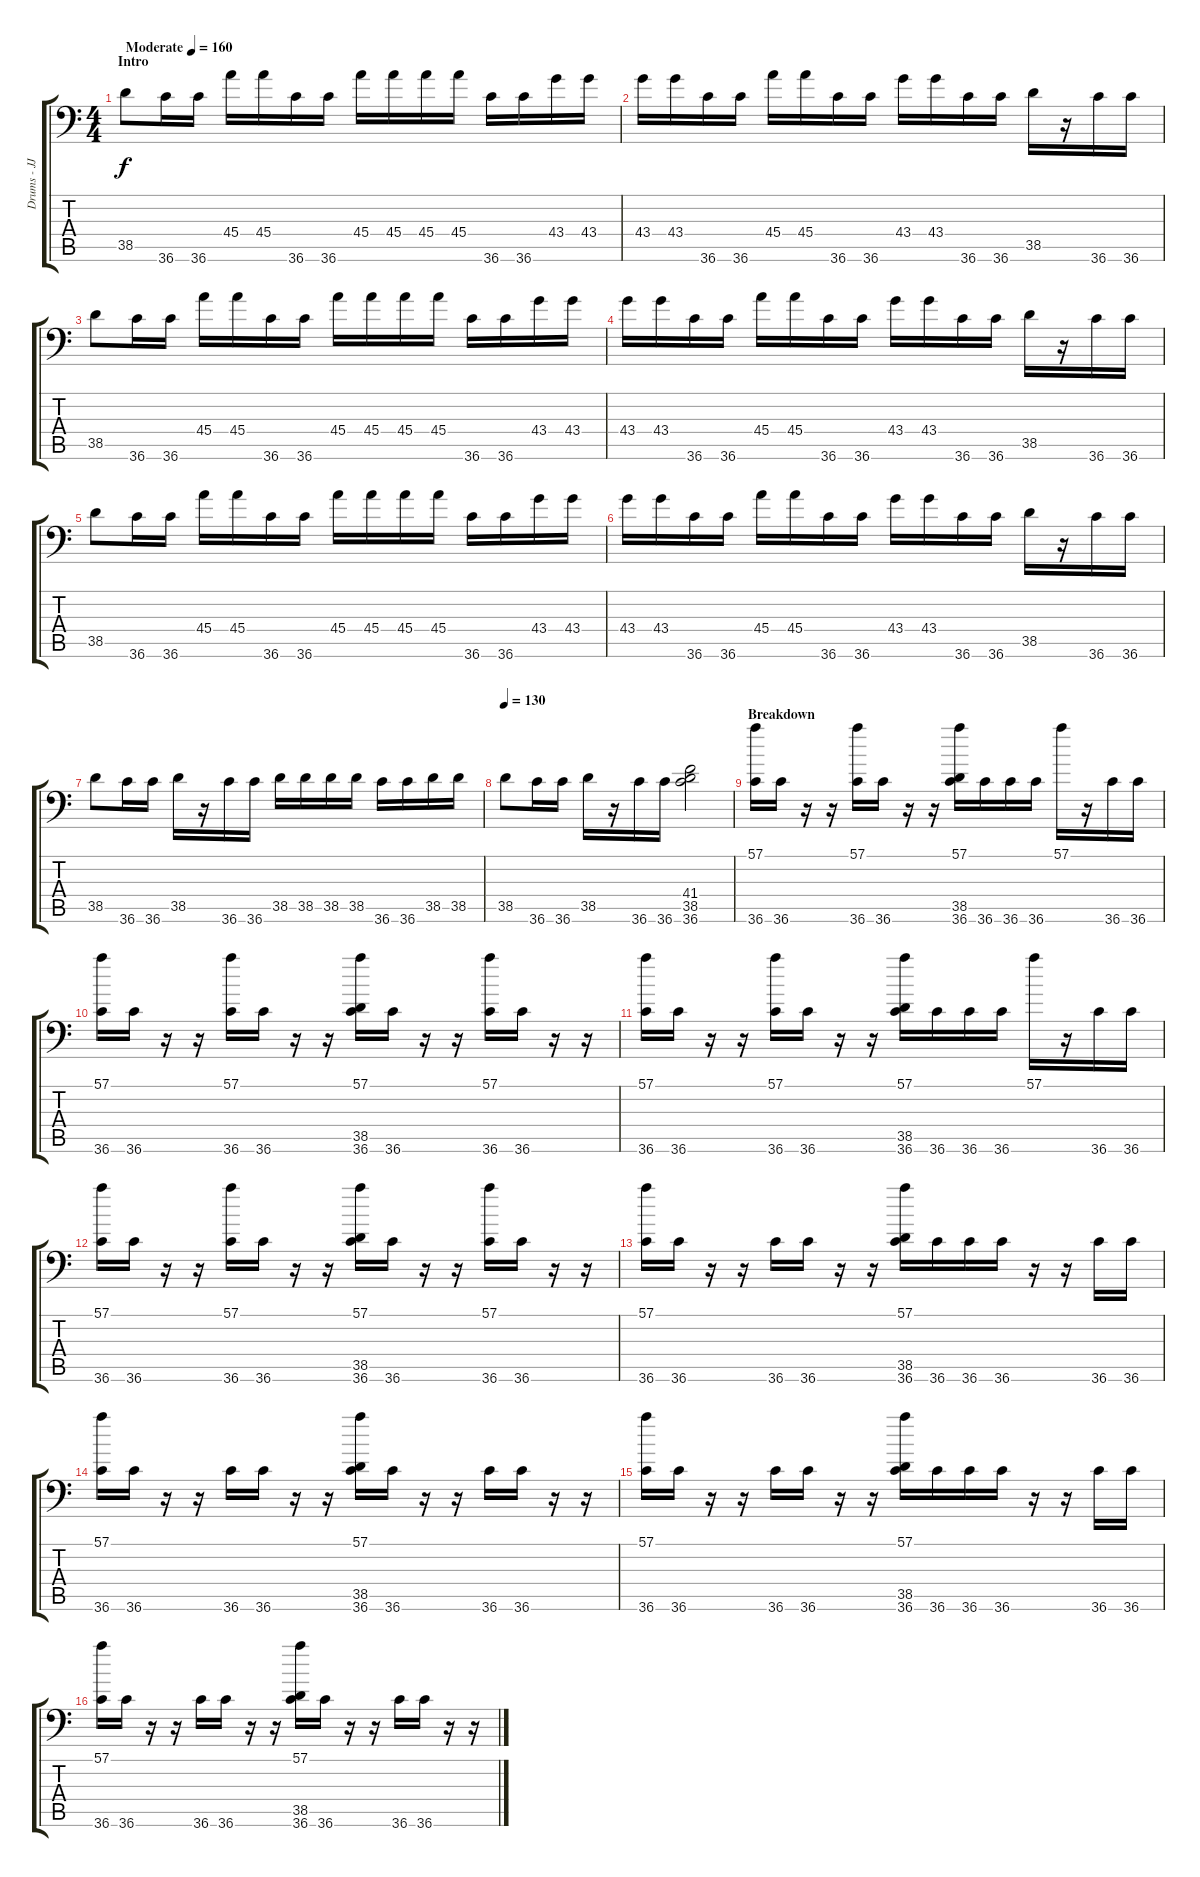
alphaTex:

\track ("Drums - JJ" "Drums - JJ") {instrument acousticgrandpiano}
\staff {score tabs}
\tuning (C-1 C-1 C-1 C-1 C-1 C-1) {hide}
\ts (4 4)
\section ("" "Intro")
\tempo (160 "Moderate")
\clef f4
\ks c
38.5.8{dy f instrument acousticgrandpiano} 36.6.16 36.6.16 45.4.16 45.4.16 36.6.16 36.6.16 45.4.16 45.4.16 45.4.16 45.4.16 36.6.16 36.6.16 43.4.16 43.4.16 |
43.4.16 43.4.16 36.6.16 36.6.16 45.4.16 45.4.16 36.6.16 36.6.16 43.4.16 43.4.16 36.6.16 36.6.16 38.5.16 r.16 36.6.16 36.6.16 |
38.5.8 36.6.16 36.6.16 45.4.16 45.4.16 36.6.16 36.6.16 45.4.16 45.4.16 45.4.16 45.4.16 36.6.16 36.6.16 43.4.16 43.4.16 |
43.4.16 43.4.16 36.6.16 36.6.16 45.4.16 45.4.16 36.6.16 36.6.16 43.4.16 43.4.16 36.6.16 36.6.16 38.5.16 r.16 36.6.16 36.6.16 |
38.5.8 36.6.16 36.6.16 45.4.16 45.4.16 36.6.16 36.6.16 45.4.16 45.4.16 45.4.16 45.4.16 36.6.16 36.6.16 43.4.16 43.4.16 |
43.4.16 43.4.16 36.6.16 36.6.16 45.4.16 45.4.16 36.6.16 36.6.16 43.4.16 43.4.16 36.6.16 36.6.16 38.5.16 r.16 36.6.16 36.6.16 |
38.5.8 36.6.16 36.6.16 38.5.16 r.16 36.6.16 36.6.16 38.5.16 38.5.16 38.5.16 38.5.16 36.6.16 36.6.16 38.5.16 38.5.16 |
\tempo 130
38.5.8 36.6.16 36.6.16 38.5.16 r.16 36.6.16 36.6.16 (41.4 38.5 36.6).2 |
\section ("" "Breakdown")
(57.1 36.6).16 36.6.16 r.16 r.16 (57.1 36.6).16 36.6.16 r.16 r.16 (57.1 38.5 36.6).16 36.6.16 36.6.16 36.6.16 57.1.16 r.16 36.6.16 36.6.16 |
(57.1 36.6).16 36.6.16 r.16 r.16 (57.1 36.6).16 36.6.16 r.16 r.16 (57.1 38.5 36.6).16 36.6.16 r.16 r.16 (57.1 36.6).16 36.6.16 r.16 r.16 |
(57.1 36.6).16 36.6.16 r.16 r.16 (57.1 36.6).16 36.6.16 r.16 r.16 (57.1 38.5 36.6).16 36.6.16 36.6.16 36.6.16 57.1.16 r.16 36.6.16 36.6.16 |
(57.1 36.6).16 36.6.16 r.16 r.16 (57.1 36.6).16 36.6.16 r.16 r.16 (57.1 38.5 36.6).16 36.6.16 r.16 r.16 (57.1 36.6).16 36.6.16 r.16 r.16 |
(57.1 36.6).16 36.6.16 r.16 r.16 36.6.16 36.6.16 r.16 r.16 (57.1 38.5 36.6).16 36.6.16 36.6.16 36.6.16 r.16 r.16 36.6.16 36.6.16 |
(57.1 36.6).16 36.6.16 r.16 r.16 36.6.16 36.6.16 r.16 r.16 (57.1 38.5 36.6).16 36.6.16 r.16 r.16 36.6.16 36.6.16 r.16 r.16 |
(57.1 36.6).16 36.6.16 r.16 r.16 36.6.16 36.6.16 r.16 r.16 (57.1 38.5 36.6).16 36.6.16 36.6.16 36.6.16 r.16 r.16 36.6.16 36.6.16 |
(57.1 36.6).16 36.6.16 r.16 r.16 36.6.16 36.6.16 r.16 r.16 (57.1 38.5 36.6).16 36.6.16 r.16 r.16 36.6.16 36.6.16 r.16 r.16
